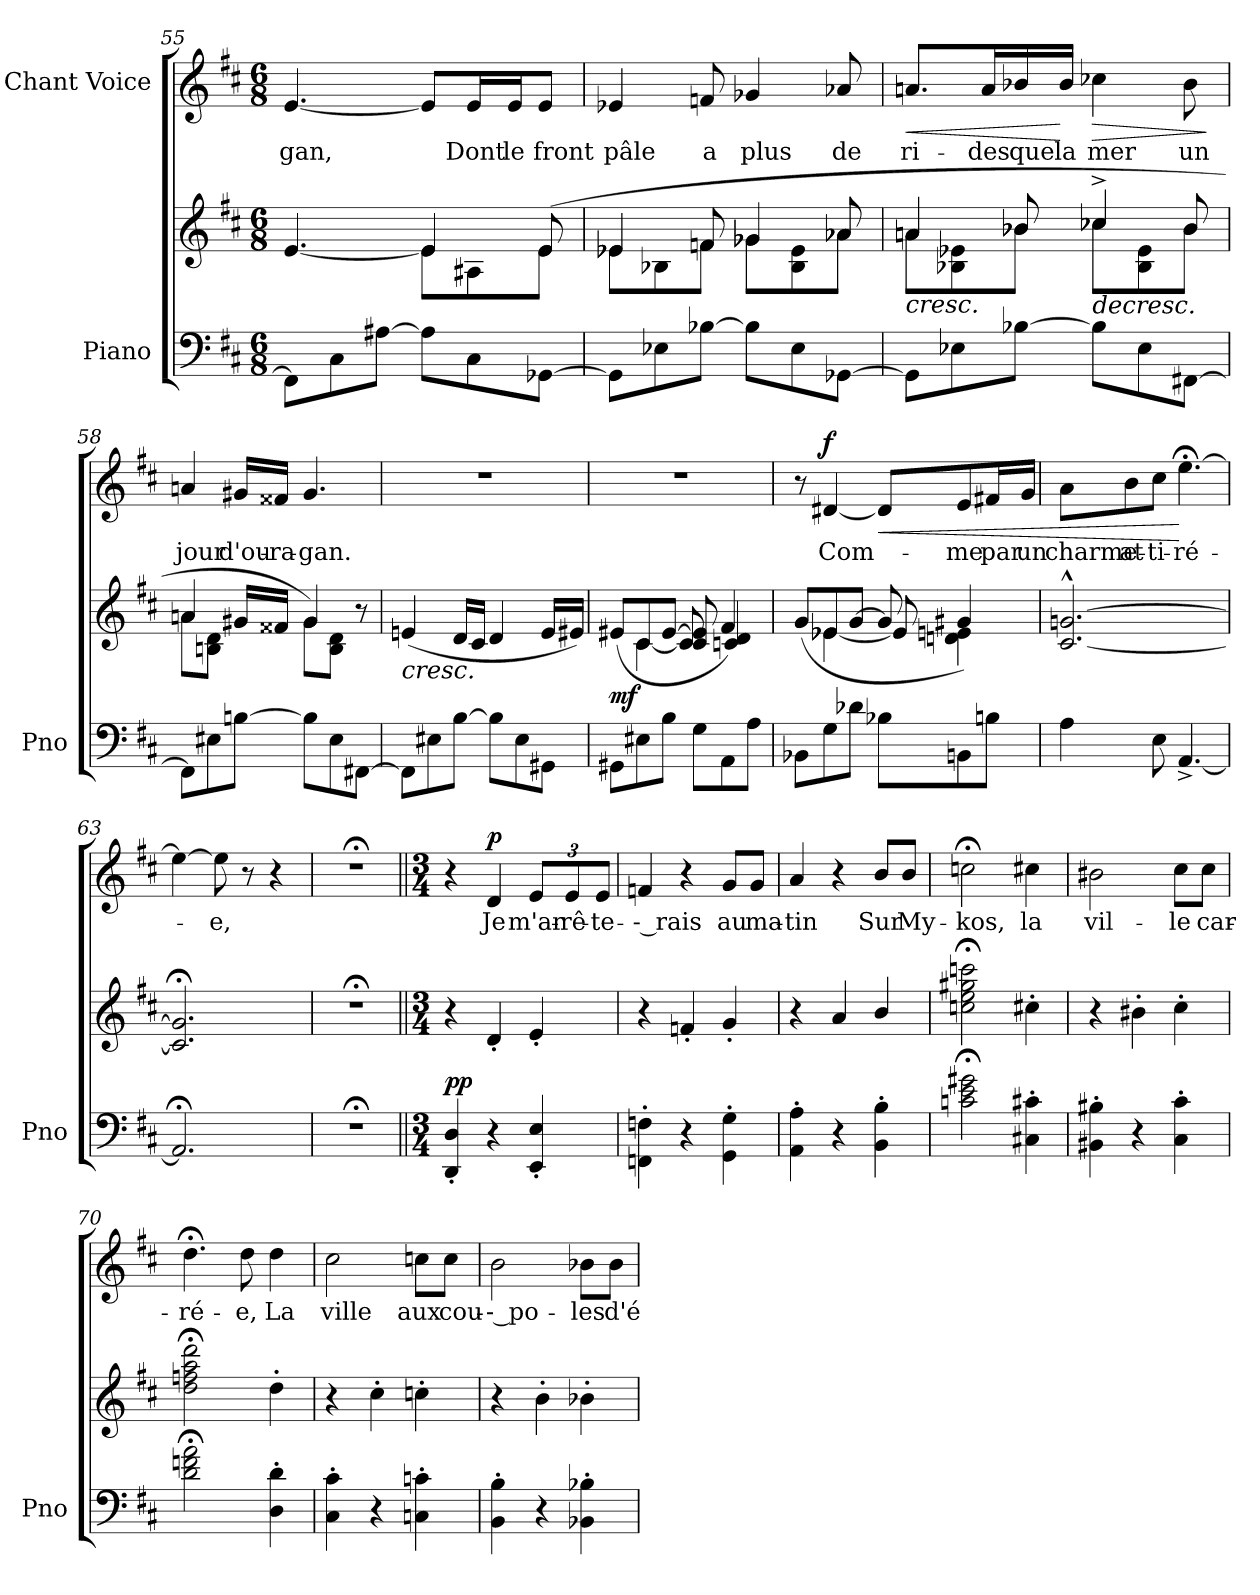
**kern	**kern	**dynam	**kern	**text	**dynam
*part2	*part2	*part2	*part1	*part1	*part1
*staff3	*staff2	*staff2/3	*staff1	*staff1	*staff1
*I"Piano	*	*	*I"Chant Voice	*	*
*I'Pno	*	*	*	*	*
*clefF4	*clefG2	*	*clefG2	*	*
*k[f#c#]	*k[f#c#]	*	*k[f#c#]	*	*
*M6/8	*M6/8	*	*M6/8	*	*
=55	=55	=55	=55	=55	=55
*	*^	*	*	*	*
!	!	!	!	!	!LO:LY:b	!
8FF#\L]	[4.e/	4.rcyy	.	[4.e/	-gan,	.
8C#\	.	.	.	.	.	.
[8A#X\J	.	.	.	.	.	.
8A#\L]	4e/]	8e\L	.	8e/L]	.	.
!	!	!	!	!	!LO:LY:b	!
8C#\	.	8A#X\	.	16e/L	Dont	.
!	!	!	!	!	!LO:LY:b	!
.	.	.	.	16e/J	le	.
!	!	!	!	!	!LO:LY:b	!
[8GG-X\J	(>8e/	8e\J	.	8e/J	front	.
=56	=56	=56	=56	=56	=56	=56
!	!	!	!	!	!LO:LY:b	!
8GG-\L]	4e-X/	8e-\L	.	4e-X/	pâle	.
8E-X\	.	8B-X\	.	.	.	.
!	!	!	!	!	!LO:LY:b	!
[8B-X\J	8fn/	8f\J	.	8fn/	a	.
!	!	!	!	!	!LO:LY:b	!
8B-\L]	4g-X/	8g-\L	.	4g-X/	plus	.
8E-\	.	8B-\ 8e-\	.	.	.	.
!	!	!	!	!	!LO:LY:b	!
[8GG-X\J	8a-X/	8a-\J	.	8a-X/	de	.
!!LO:LB:g=z
=57	=57	=57	=57	=57	=57	=57
!	!	!	!LO:HP:b	!	!LO:LY:b	!LO:HP:b
8GG-\L]	4a/	8an\L	<	8.an/L	ri-	<
8E-X\	.	8B-X\ 8e-X\	.	.	.	.
!	!	!	!	!	!LO:LY:b	!
.	.	.	.	16a/L	-des	.
!	!	!	!	!	!LO:LY:b	!
[8B-X\J	8b-X/	8b-\J	.	16b-X/	que	.
!	!	!	!	!	!LO:LY:b	!
.	.	.	.	16b-/JJ	la	[
!	!	!	!LO:HP:b	!	!LO:LY:b	!LO:HP:b
8B-\L]	4cc-X^/	8cc-\L	>	4cc-X\	mer	>
8E-\	.	8B-\ 8e-\	.	.	.	.
!	!	!	!	!	!LO:LY:b	!
[8FF#X\J	8b-/	8b-\J	.	8b-\	un	.
*	*v	*v	*	*	*	*
.	.	[	.	.	]
=58	=58	=58	=58	=58	=58
*	*^	*	*	*	*
!	!	!	!	!	!LO:LY:b	!
8FF#\L]	4an/	8a\L	.	4an/	jour	.
8E#X\	.	8Bn\ 8d\J	.	.	.	.
!	!	!	!	!	!LO:LY:b	!
[8Bn\J	16g#X/LL	8rgyy	.	16g#X/LL	d'ou-	.
!	!	!	!	!	!LO:LY:b	!
.	16f##X/JJ	.	.	16f##X/JJ	-ra-	.
!	!	!	!	!	!LO:LY:b	!
8B\L]	4g#/)	8g#\L	.	4.g#/	-gan.	.
8E#\	.	8B\ 8d\J	.	.	.	.
[8FF#X\J	8r	8rgyy	.	.	.	.
=59	=59	=59	=59	=59	=59	=59
!	!	!	!LO:HP:b	!	!	!
*	*v	*v	*	*	*	*
8FF#\L]	(>4en/	<	2.r	.	.
8E#X\	.	.	.	.	.
[8B\J	16d/LL	.	.	.	.
.	16c#/JJ	.	.	.	.
8B\L]	4d/	.	.	.	.
8E#\	.	.	.	.	.
8GG#X\J	16e/LL	.	.	.	.
.	16e#X/JJ)	.	.	.	.
.	.	]	.	.	.
=60	=60	=60	=60	=60	=60
*	*^	*	*	*	*
!	!	!	!LO:DY:b	!	!	!
8GG#X\L	(>8e#X/L	8reyy	mf	2.r	.	.
8E#X\	8c#/	[4c#\	.	.	.	.
8B\J	[8e#/J	.	.	.	.	.
8G\L	8c#/ 8e#/]	8c#/]	.	.	.	.
8AA\	4f#/)	4cn/ 4d/	.	.	.	.
8A\J	.	.	.	.	.	.
!!LO:LB:g=z
=61	=61	=61	=61	=61	=61	=61
8BB-X\L	(>8g/L	8rgyy	.	8r	.	.
!	!	!	!	!	!LO:LY:b	!LO:DY:a
8G\	8e-X/	[4e-\	.	[4d#X/	Com-	f
8d-X\J	[8g/J	.	.	.	.	.
!	!	!	!	!	!	!LO:HP:b
8B-X\L	8g/]	8e-/]	.	8d#/L]	.	<
!	!	!	!	!	!LO:LY:b	!
8BBn\	4g#X/)	4dn\ 4en\	.	8e/	-me	.
!	!	!	!	!	!LO:LY:b	!
8Bn\J	.	.	.	16f#X/L	par	.
!	!	!	!	!	!LO:LY:b	!
.	.	.	.	16g/JJ	un	.
*	*v	*v	*	*	*	*
=62	=62	=62	=62	=62	=62
!	!	!	!	!LO:LY:b	!
4A\	[2.c#/^^ [2.gn/^^	.	8a\L	charme	.
!	!	!	!	!LO:LY:b	!
.	.	.	8b\	at-	.
!	!	!	!	!LO:LY:b	!
8E\	.	.	8cc#\J	-ti-	.
!	!	!	!	!LO:LY:b	!
[4.AA^/	.	[	[4.ee;<\	-ré-	[
=63	=63	=63	=63	=63	=63
2.AA;</]	2.c#/];< 2.g/];<	.	4ee\_	.	.
!	!	!	!	!LO:LY:b	!
.	.	.	8ee\]	-e,	.
.	.	.	8r	.	.
.	.	.	4r	.	.
=64	=64	=64	=64	=64	=64
2.r;<	2.r;<	.	2.r;<	.	.
=65||	=65||	=65||	=65||	=65||	=65||
*M3/4	*M3/4	*	*M3/4	*	*
!	!	!LO:DY:a=2	!	!	!
4DD/' 4D/'	4r	pp	4r	.	.
!	!	!	!	!LO:LY:b	!LO:DY:a
4r	4d'/	.	4d/	Je	p
!	!	!	!	!LO:LY:b	!
4EE/' 4E/'	4e'/	.	12e/L	m'ar-	.
!	!	!	!	!LO:LY:b	!
.	.	.	12e/	-rê-	.
!	!	!	!	!LO:LY:b	!
.	.	.	12e/J	-te-	.
!!LO:PB:g=z
=66	=66	=66	=66	=66	=66
!	!	!	!	!LO:LY:b	!
4FFn\' 4Fn\'	4r	.	4fn/	-- rais	.
4r	4fn'/	.	4r	.	.
!	!	!	!	!LO:LY:b	!
4GG\' 4G\'	4g'/	.	8g/L	au	.
!	!	!	!	!LO:LY:b	!
.	.	.	8g/J	ma-	.
=67	=67	=67	=67	=67	=67
!	!	!	!	!LO:LY:b	!
4AA\' 4A\'	4r	.	4a/	-tin	.
4r	4a/	.	4r	.	.
!	!	!	!	!LO:LY:b	!
4BB\' 4B\'	4b/	.	8b/L	Sur	.
!	!	!	!	!LO:LY:b	!
.	.	.	8b/J	My-	.
=68	=68	=68	=68	=68	=68
!	!	!	!	!LO:LY:b	!
2cn\;< 2e\;< 2g#X\;<	2ccn\;< 2ee\;< 2gg#X\;< 2cccn\;<	.	2ccn;<\	-kos,	.
!	!	!	!	!LO:LY:b	!
4C#X\' 4c#X\'	4cc#X'\	.	4cc#X\	la	.
=69	=69	=69	=69	=69	=69
!	!	!	!	!LO:LY:b	!
4BB#X\' 4B#X\'	4r	.	2b#X\	vil-	.
4r	4b#X'\	.	.	.	.
!	!	!	!	!LO:LY:b	!
4C#\' 4c#\'	4cc#'\	.	8cc#\L	-le	.
!	!	!	!	!LO:LY:b	!
.	.	.	8cc#\J	car-	.
=70	=70	=70	=70	=70	=70
!	!	!	!	!LO:LY:b	!
2d\;< 2fn\;< 2a\;<	2dd\;< 2ffn\;< 2aa\;< 2ddd\;<	.	4.dd;<\	-ré-	.
!	!	!	!	!LO:LY:b	!
.	.	.	8dd\	-e,	.
!	!	!	!	!LO:LY:b	!
4D\' 4d\'	4dd'\	.	4dd\	La	.
=71	=71	=71	=71	=71	=71
!	!	!	!	!LO:LY:b	!
4C#\' 4c#\'	4r	.	2cc#\	ville	.
4r	4cc#'\	.	.	.	.
!	!	!	!	!LO:LY:b	!
4Cn\' 4cn\'	4ccn'\	.	8ccn\L	aux	.
!	!	!	!	!LO:LY:b	!
.	.	.	8cc\J	cou-	.
!!LO:LB:g=z
=72	=72	=72	=72	=72	=72
!	!	!	!	!LO:LY:b	!
4BB\' 4B\'	4r	.	2b\	-- po-	.
4r	4b'\	.	.	.	.
!	!	!	!	!LO:LY:b	!
4BB-X\' 4B-X\'	4b-X'\	.	8b-X\L	-les	.
!	!	!	!	!LO:LY:b	!
.	.	.	8b-\J	d'é-	.
=	=	=	=	=	=
*-	*-	*-	*-	*-	*-
